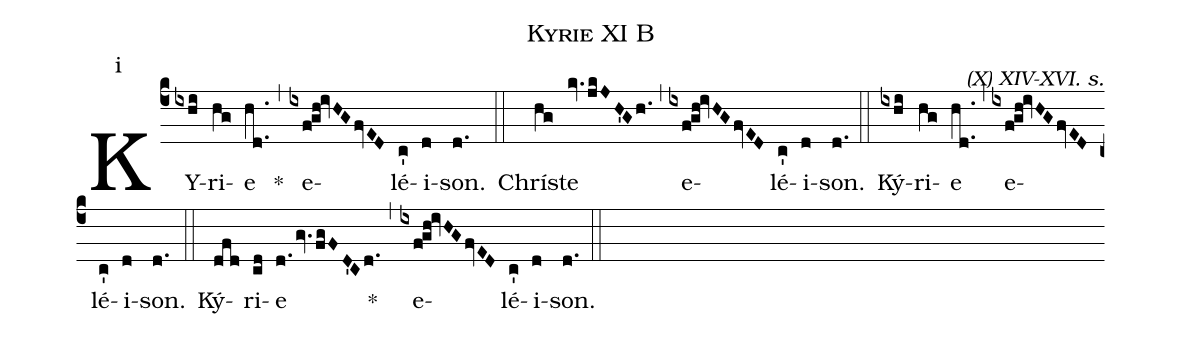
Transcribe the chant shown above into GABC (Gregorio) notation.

name:Kyrie XI B;
mode:i;
commentary:(X) XIV-XVI. s.;
%%
(c4) KY(ixhi)ri(hg)e(hd..) *(,) e(ixf!gh!ivHGfvED)lé(c')i(d)son.(d.) (::)
Chrí(hg)ste(kv.jkJH'Gh.) (,) e(ixf!gh!ivHGfvED)lé(c')i(d)son.(d.) (::)
Ký(ixhi)ri(hg)e(hd..) (,) e(ixf!gh!ivHGfvED)lé(c')i(d)son.(d.) (::)
Ký(dfd)ri(cd)e(d.gv.fgFD'Cd.) *(,) e(ixf!gh!ivHGfvED)lé(c')i(d)son.(d.) (::)
